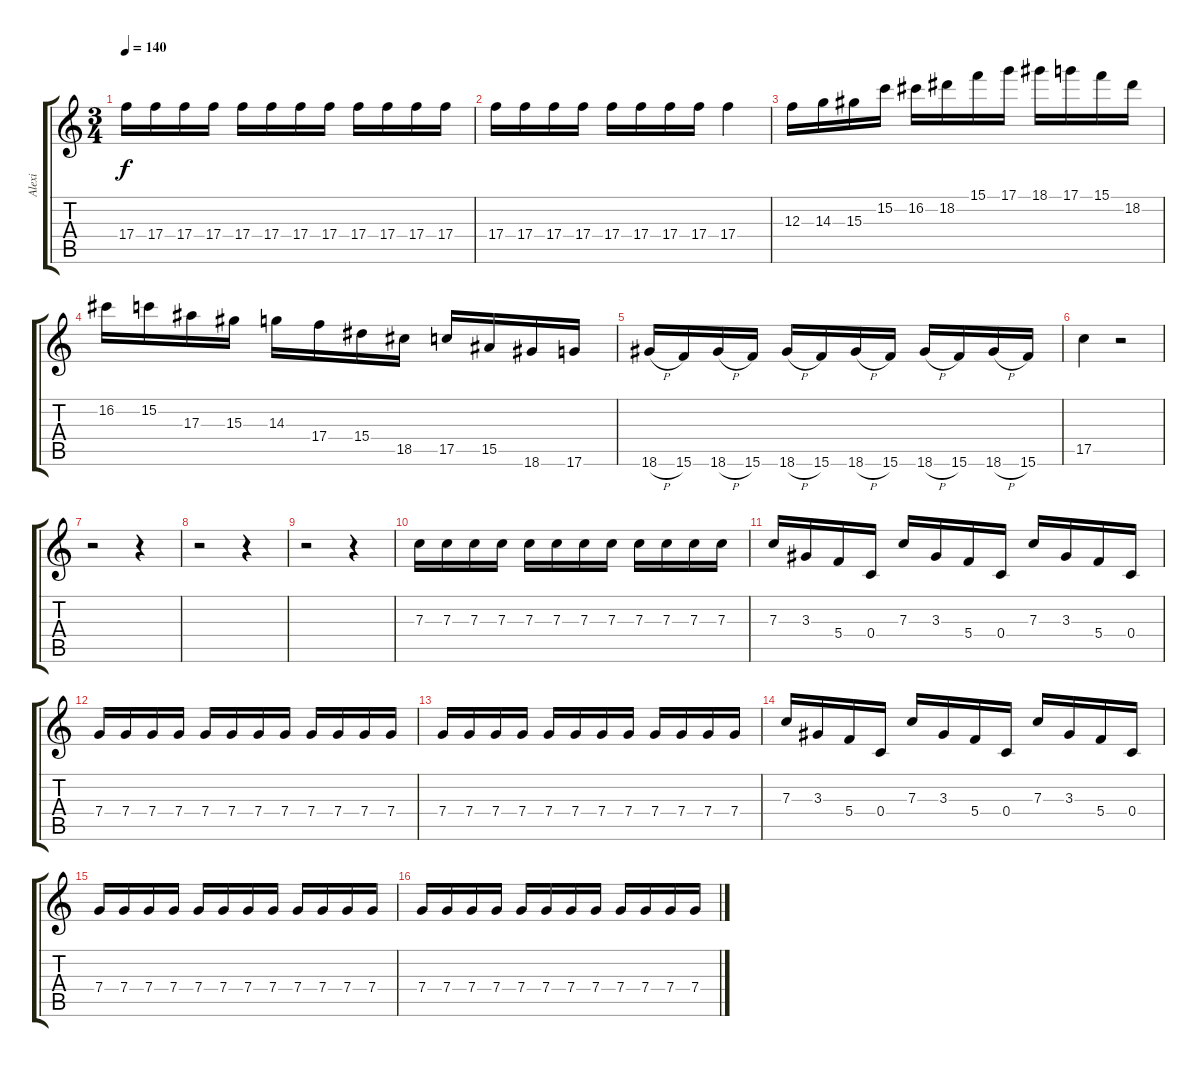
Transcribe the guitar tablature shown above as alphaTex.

\track ("Alexi" "Alexi") {instrument overdrivenguitar}
\staff {score tabs}
\tuning (D4 A3 F3 C3 G2 D2) {hide}
\ts (3 4)
\tempo 140
\clef g2
\ks c
17.4.16{dy f} 17.4.16 17.4.16 17.4.16 17.4.16 17.4.16 17.4.16 17.4.16 17.4.16 17.4.16 17.4.16 17.4.16 |
17.4.16 17.4.16 17.4.16 17.4.16 17.4.16 17.4.16 17.4.16 17.4.16 17.4.4 |
12.3.16 14.3.16 15.3.16 15.2.16 16.2.16 18.2.16 15.1.16 17.1.16 18.1.16 17.1.16 15.1.16 18.2.16 |
16.2.16 15.2.16 17.3.16 15.3.16 14.3.16 17.4.16 15.4.16 18.5.16 17.5.16 15.5.16 18.6.16 17.6.16 |
18.6{h}.16 15.6.16 18.6{h}.16 15.6.16 18.6{h}.16 15.6.16 18.6{h}.16 15.6.16 18.6{h}.16 15.6.16 18.6{h}.16 15.6.16 |
17.5.4 r.2 |
r.2 r.4 |
r.2 r.4 |
r.2 r.4 |
7.3.16 7.3.16 7.3.16 7.3.16 7.3.16 7.3.16 7.3.16 7.3.16 7.3.16 7.3.16 7.3.16 7.3.16 |
7.3.16 3.3.16 5.4.16 0.4.16 7.3.16 3.3.16 5.4.16 0.4.16 7.3.16 3.3.16 5.4.16 0.4.16 |
7.4.16 7.4.16 7.4.16 7.4.16 7.4.16 7.4.16 7.4.16 7.4.16 7.4.16 7.4.16 7.4.16 7.4.16 |
7.4.16 7.4.16 7.4.16 7.4.16 7.4.16 7.4.16 7.4.16 7.4.16 7.4.16 7.4.16 7.4.16 7.4.16 |
7.3.16 3.3.16 5.4.16 0.4.16 7.3.16 3.3.16 5.4.16 0.4.16 7.3.16 3.3.16 5.4.16 0.4.16 |
7.4.16 7.4.16 7.4.16 7.4.16 7.4.16 7.4.16 7.4.16 7.4.16 7.4.16 7.4.16 7.4.16 7.4.16 |
7.4.16 7.4.16 7.4.16 7.4.16 7.4.16 7.4.16 7.4.16 7.4.16 7.4.16 7.4.16 7.4.16 7.4.16
